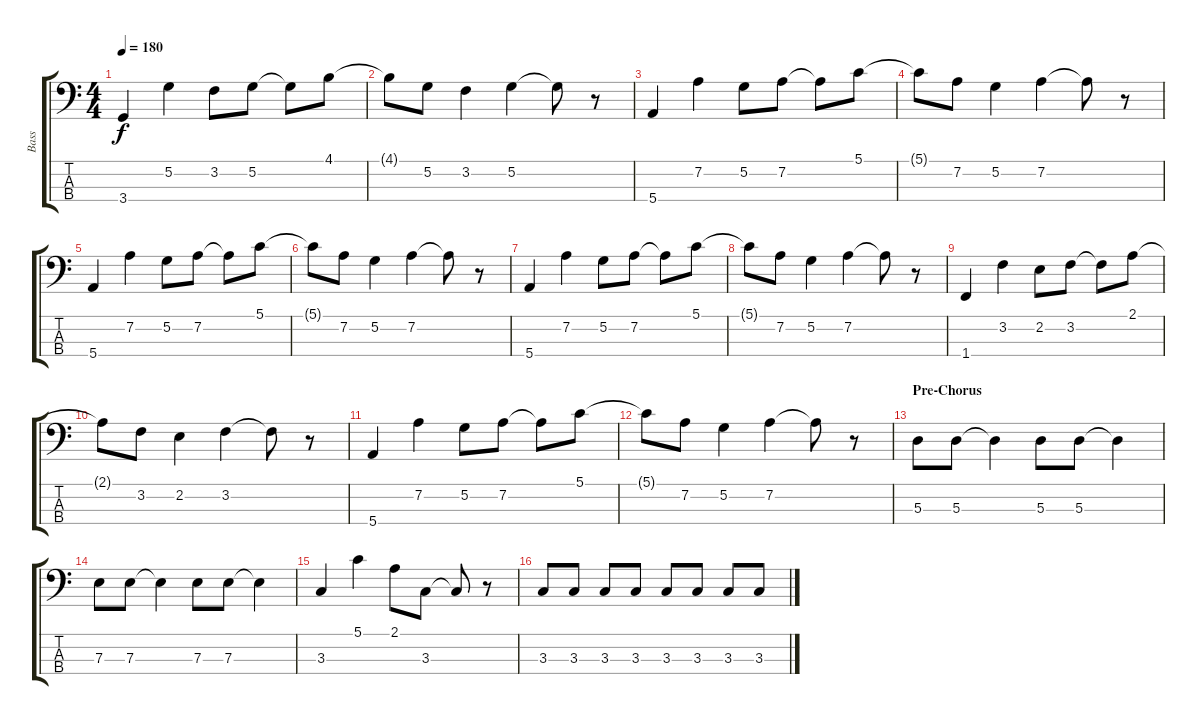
\track ("Bass" "Bass") {instrument electricbassfinger}
\staff {score tabs}
\tuning (G2 D2 A1 E1) {hide}
\ts (4 4)
\tempo 180
\clef f4
\ks c
3.4.4{dy f} 5.2.4 3.2.8 5.2.8 5.2{t}.8 4.1.8 |
4.1{t}.8 5.2.8 3.2.4 5.2.4 5.2{t}.8 r.8 |
5.4.4 7.2.4 5.2.8 7.2.8 7.2{t}.8 5.1.8 |
5.1{t}.8 7.2.8 5.2.4 7.2.4 7.2{t}.8 r.8 |
5.4.4 7.2.4 5.2.8 7.2.8 7.2{t}.8 5.1.8 |
5.1{t}.8 7.2.8 5.2.4 7.2.4 7.2{t}.8 r.8 |
5.4.4 7.2.4 5.2.8 7.2.8 7.2{t}.8 5.1.8 |
5.1{t}.8 7.2.8 5.2.4 7.2.4 7.2{t}.8 r.8 |
1.4.4 3.2.4 2.2.8 3.2.8 3.2{t}.8 2.1.8 |
2.1{t}.8 3.2.8 2.2.4 3.2.4 3.2{t}.8 r.8 |
5.4.4 7.2.4 5.2.8 7.2.8 7.2{t}.8 5.1.8 |
5.1{t}.8 7.2.8 5.2.4 7.2.4 7.2{t}.8 r.8 |
\section ("" "Pre-Chorus")
5.3.8 5.3.8 5.3{t}.4 5.3.8 5.3.8 5.3{t}.4 |
7.3.8 7.3.8 7.3{t}.4 7.3.8 7.3.8 7.3{t}.4 |
3.3.4 5.1.4 2.1.8 3.3.8 3.3{t}.8 r.8 |
3.3.8 3.3.8 3.3.8 3.3.8 3.3.8 3.3.8 3.3.8 3.3.8
